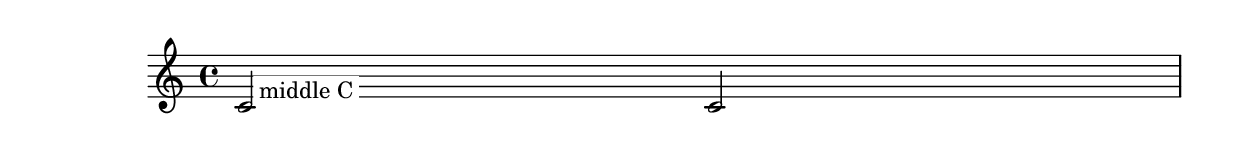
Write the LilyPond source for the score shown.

%% Do not edit this file; it is automatically
%% generated from LSR http://lsr.dsi.unimi.it
%% This file is in the public domain.
\version "2.13.4"

\header {
  lsrtags = "editorial-annotations, text"

%% Translation of GIT committish: b2d4318d6c53df8469dfa4da09b27c15a374d0ca
  texidoces = "
La instrucción @code{\\whiteout} intercala un rectángulo blanco
debajo de un elemento de marcado.  Este rectángulo blanco no tapa
a ningún otro objeto gráfico, puesto que las líneas del pentagrama
están en una capa inferior a la de la mayor parte de los otros
objetos.

"
  doctitlees = "Poner en blanco las líneas del pentagrama utilizando la instrucción \\whiteout"

  texidoc = "
The @code{\\whiteout} command underlays a markup with a white box.
Since staff lines are in a lower layer than most other grobs, this
white box will not overlap any other grob.

"
  doctitle = "Blanking staff lines using the \\whiteout command"
} % begin verbatim

\layout { ragged-right = ##f }
\relative c' {
  \override TextScript #'extra-offset = #'(2 . 4)
  c2-\markup { \whiteout \pad-markup #0.5 "middle C" } c
}

